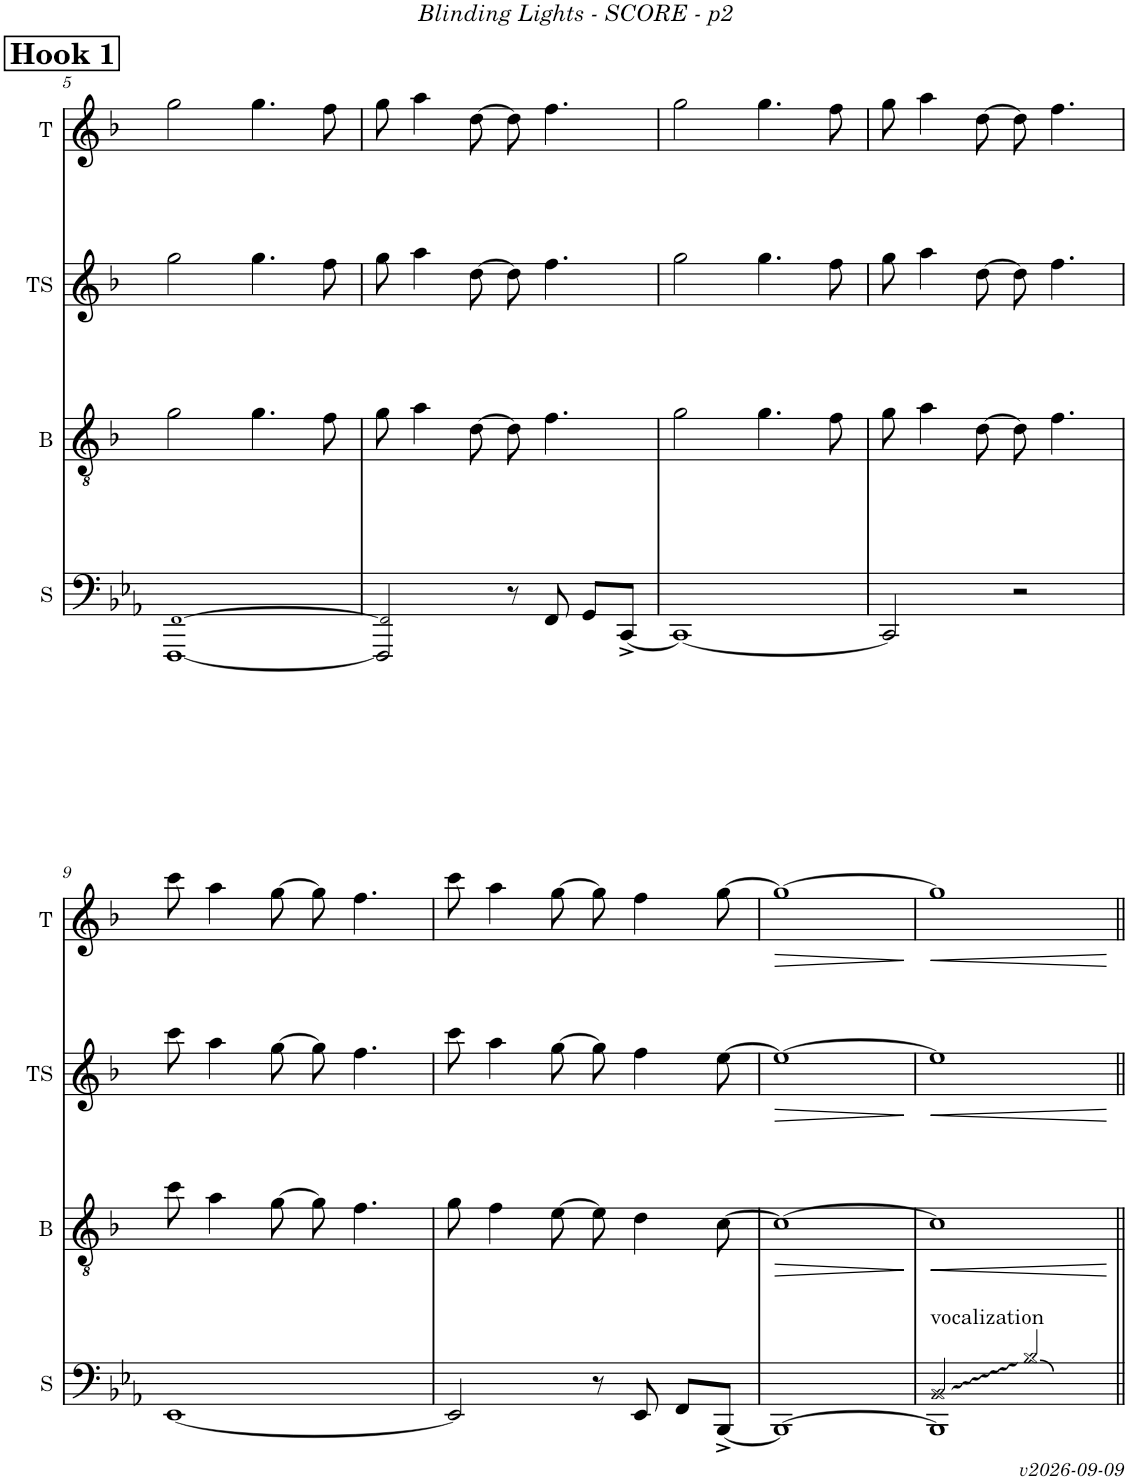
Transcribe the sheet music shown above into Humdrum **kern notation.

**kern	**kern	**dynam	**kern	**dynam	**kern	**dynam
*part4	*part3	*part3	*part2	*part2	*part1	*part1
*staff4	*staff3	*staff3	*staff2	*staff2	*staff1	*staff1
*I"Sousa	*I"Trombone	*	*I"Tenor Sax	*	*I"Trumpet	*
*I'S	*	*	*I'TS	*	*I'T	*
!!LO:PB:g=z
*clefF4	*clefGv2	*	*clefG2	*	*clefG2	*
*	*Trd1c2	*	*Trd8c14	*	*Trd1c2	*
*k[b-e-a-]	*k[b-]	*	*k[b-]	*	*k[b-]	*
*M4/4	*M4/4	*	*M4/4	*	*M4/4	*
!!LO:REH:place=s1:a:B:fs=14:t=Hook 1
=5	=5	=5	=5	=5	=5	=5
[1FFF 1FF	2g\	.	2gg\	.	2gg\	.
.	4.g\	.	4.gg\	.	4.gg\	.
.	8f\	.	8ff\	.	8ff\	.
=6	=6	=6	=6	=6	=6	=6
2FFF/] 2FF/	8g\	.	8gg\	.	8gg\	.
.	4a\	.	4aa\	.	4aa\	.
.	[8d\	.	[8dd\	.	[8dd\	.
8r	8d\]	.	8dd\]	.	8dd\]	.
8FF/	4.f\	.	4.ff\	.	4.ff\	.
8GG/L	.	.	.	.	.	.
[8CC^/J	.	.	.	.	.	.
=7	=7	=7	=7	=7	=7	=7
1CC_	2g\	.	2gg\	.	2gg\	.
.	4.g\	.	4.gg\	.	4.gg\	.
.	8f\	.	8ff\	.	8ff\	.
=8	=8	=8	=8	=8	=8	=8
2CC/]	8g\	.	8gg\	.	8gg\	.
.	4a\	.	4aa\	.	4aa\	.
.	[8d\	.	[8dd\	.	[8dd\	.
2r	8d\]	.	8dd\]	.	8dd\]	.
.	4.f\	.	4.ff\	.	4.ff\	.
!!LO:LB:g=z
=9	=9	=9	=9	=9	=9	=9
[1EE-	8cc\	.	8ccc\	.	8ccc\	.
.	4a\	.	4aa\	.	4aa\	.
.	[8g\	.	[8gg\	.	[8gg\	.
.	8g\]	.	8gg\]	.	8gg\]	.
.	4.f\	.	4.ff\	.	4.ff\	.
=10	=10	=10	=10	=10	=10	=10
2EE-/]	8g\	.	8ccc\	.	8ccc\	.
.	4f\	.	4aa\	.	4aa\	.
.	[8e\	.	[8gg\	.	[8gg\	.
8r	8e\]	.	8gg\]	.	8gg\]	.
8EE-/	4d\	.	4ff\	.	4ff\	.
8FF/L	.	.	.	.	.	.
[8BBB-^/J	[8c\	.	[8ee\	.	[8gg\	.
=11	=11	=11	=11	=11	=11	=11
!	!	!LO:HP:b	!	!LO:HP:b	!	!LO:HP:b
1BBB-_	1c_	>	1ee_	>	1gg_	>
.	.	]	.	]	.	]
=12	=12	=12	=12	=12	=12	=12
*^	*	*	*	*	*	*
!LO:TX:a:t=vocalization	!	!	!	!	!	!	!
!	!	!	!LO:HP:b	!	!LO:HP:b	!	!LO:HP:b
1BBB-]	2BB-/	1c]	<	1ee]	<	1gg]	<
.	2B-/	.	.	.	.	.	.
*v	*v	*	*	*	*	*	*
.	.	[	.	[	.	[
=||	=||	=||	=||	=||	=||	=||
*-	*-	*-	*-	*-	*-	*-
